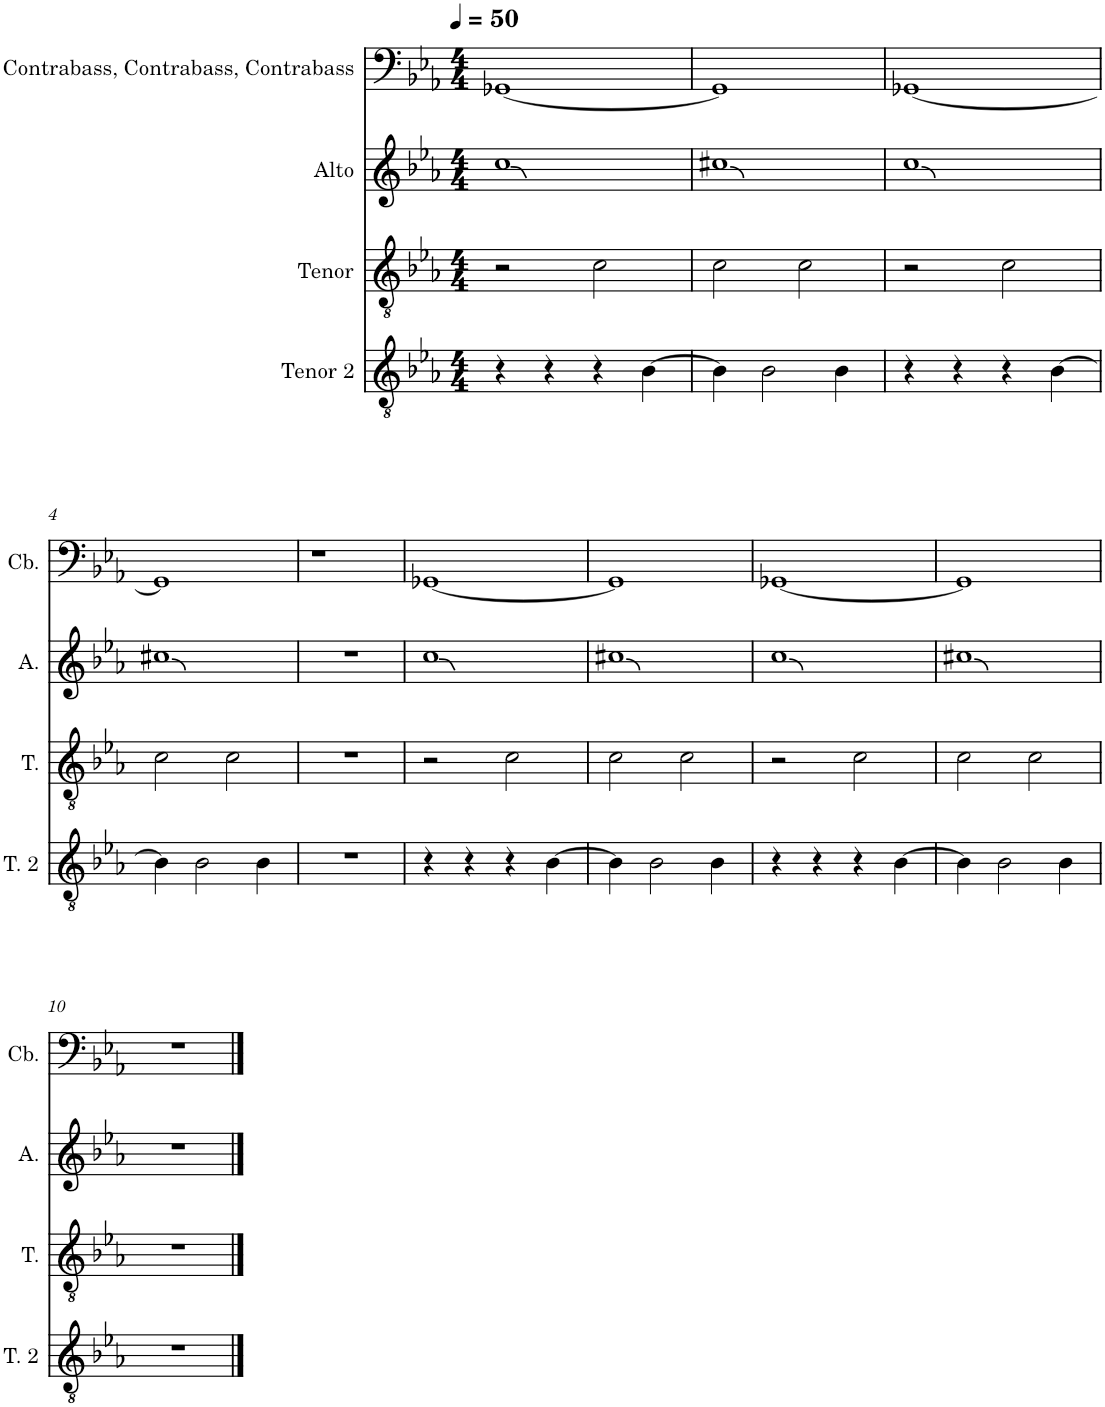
**kern	**kern	**kern	**kern
*part4	*part3	*part2	*part1
*staff4	*staff3	*staff2	*staff1
*I"Tenor 2	*I"Tenor	*I"Alto	*I"Contrabass, Contrabass, Contrabass
*I'T. 2	*I'T.	*I'A.	*I'Cb.
*clefGv2	*clefGv2	*clefG2	*clefF4
*	*	*	*Trd7c12
*k[b-e-a-]	*k[b-e-a-]	*k[b-e-a-]	*k[b-e-a-]
*M4/4	*M4/4	*M4/4	*M4/4
*MM50	*MM50	*MM50	*MM50
=1	=1	=1	=1
4r	2r	1cc	[1GG-X
4r	.	.	.
4r	2c\	.	.
[4B-\	.	.	.
=2	=2	=2	=2
4B-\]	2c\	1cc#X	1GG-]
2B-\	.	.	.
.	2c\	.	.
4B-\	.	.	.
=3	=3	=3	=3
4r	2r	1cc	[1GG-X
4r	.	.	.
4r	2c\	.	.
[4B-\	.	.	.
!!LO:LB:g=z
=4	=4	=4	=4
4B-\]	2c\	1cc#X	1GG-]
2B-\	.	.	.
.	2c\	.	.
4B-\	.	.	.
=5	=5	=5	=5
1r	1r	1r	1r
=6	=6	=6	=6
4r	2r	1cc	[1GG-X
4r	.	.	.
4r	2c\	.	.
[4B-\	.	.	.
=7	=7	=7	=7
4B-\]	2c\	1cc#X	1GG-]
2B-\	.	.	.
.	2c\	.	.
4B-\	.	.	.
=8	=8	=8	=8
4r	2r	1cc	[1GG-X
4r	.	.	.
4r	2c\	.	.
[4B-\	.	.	.
=9	=9	=9	=9
4B-\]	2c\	1cc#X	1GG-]
2B-\	.	.	.
.	2c\	.	.
4B-\	.	.	.
!!LO:LB:g=z
=10	=10	=10	=10
1r	1r	1r	1r
==	==	==	==
*-	*-	*-	*-
